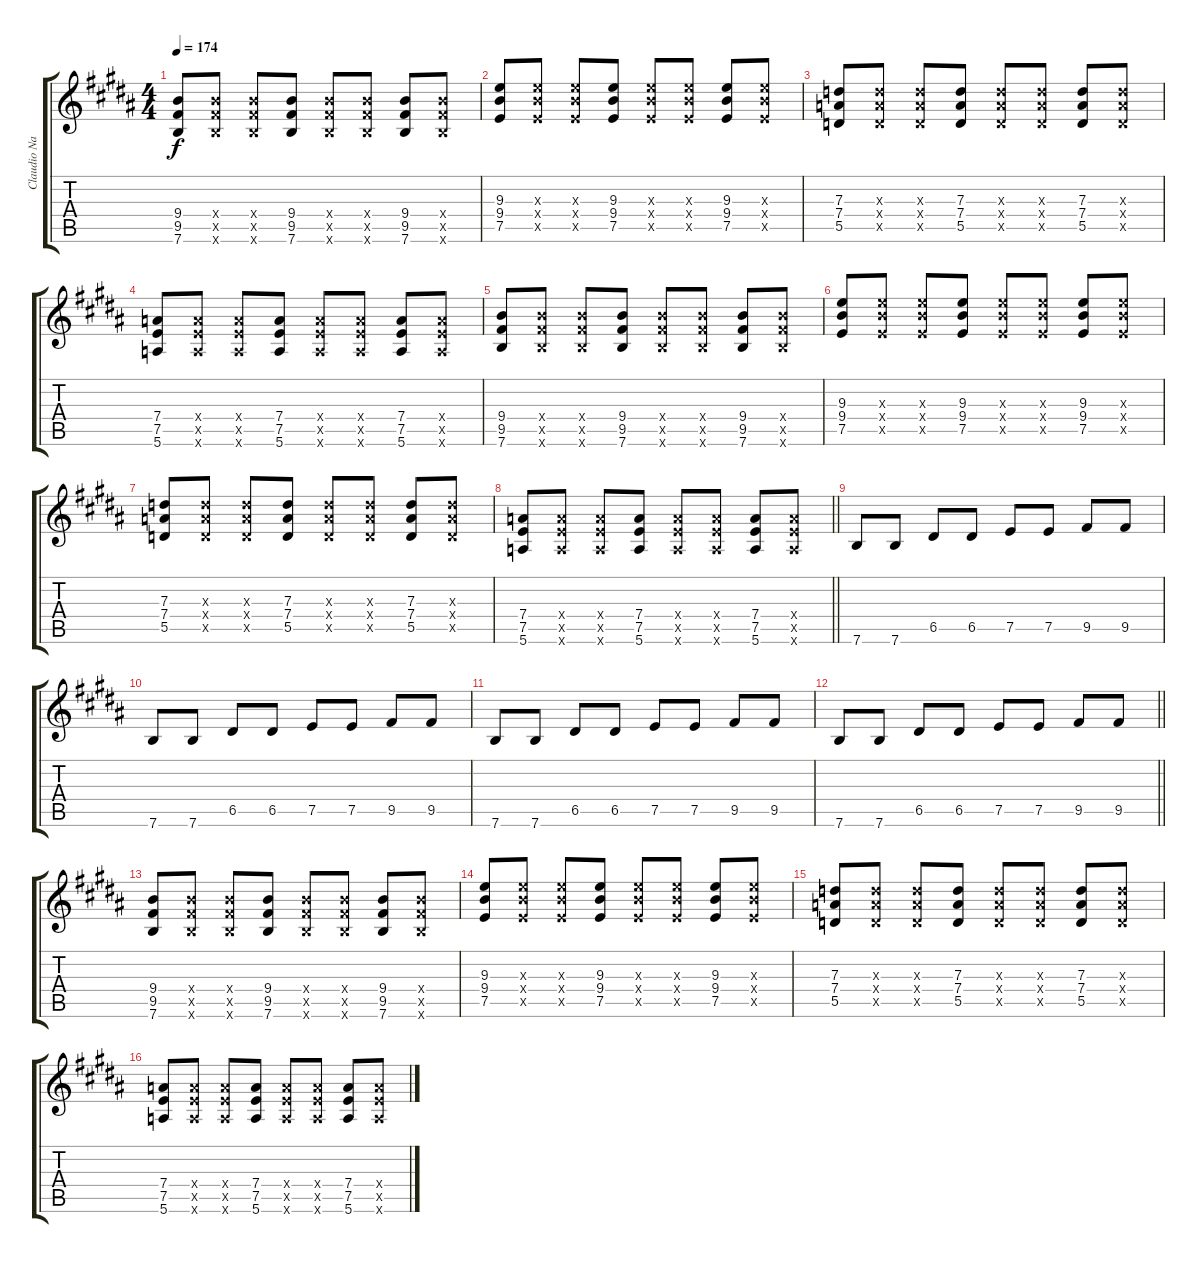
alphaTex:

\track ("Claudio Narea (Guitarra)" "Claudio Na") {instrument distortionguitar}
\staff {score tabs}
\tuning (E4 B3 G3 D3 A2 E2) {hide}
\ts (4 4)
\tempo 174
\clef g2
\ks b
(9.4 9.5 7.6).8{dy f} (9.4{x} 9.5{x} 7.6{x}).8 (9.4{x} 9.5{x} 7.6{x}).8 (9.4 9.5 7.6).8 (9.4{x} 9.5{x} 7.6{x}).8 (9.4{x} 9.5{x} 7.6{x}).8 (9.4 9.5 7.6).8 (9.4{x} 9.5{x} 7.6{x}).8 |
(9.3 9.4 7.5).8 (9.3{x} 9.4{x} 7.5{x}).8 (9.3{x} 9.4{x} 7.5{x}).8 (9.3 9.4 7.5).8 (9.3{x} 9.4{x} 7.5{x}).8 (9.3{x} 9.4{x} 7.5{x}).8 (9.3 9.4 7.5).8 (9.3{x} 9.4{x} 7.5{x}).8 |
(7.3 7.4 5.5).8 (7.3{x} 7.4{x} 5.5{x}).8 (7.3{x} 7.4{x} 5.5{x}).8 (7.3 7.4 5.5).8 (7.3{x} 7.4{x} 5.5{x}).8 (7.3{x} 7.4{x} 5.5{x}).8 (7.3 7.4 5.5).8 (7.3{x} 7.4{x} 5.5{x}).8 |
(7.4 7.5 5.6).8 (7.4{x} 7.5{x} 5.6{x}).8 (7.4{x} 7.5{x} 5.6{x}).8 (7.4 7.5 5.6).8 (7.4{x} 7.5{x} 5.6{x}).8 (7.4{x} 7.5{x} 5.6{x}).8 (7.4 7.5 5.6).8 (7.4{x} 7.5{x} 5.6{x}).8 |
(9.4 9.5 7.6).8 (9.4{x} 9.5{x} 7.6{x}).8 (9.4{x} 9.5{x} 7.6{x}).8 (9.4 9.5 7.6).8 (9.4{x} 9.5{x} 7.6{x}).8 (9.4{x} 9.5{x} 7.6{x}).8 (9.4 9.5 7.6).8 (9.4{x} 9.5{x} 7.6{x}).8 |
(9.3 9.4 7.5).8 (9.3{x} 9.4{x} 7.5{x}).8 (9.3{x} 9.4{x} 7.5{x}).8 (9.3 9.4 7.5).8 (9.3{x} 9.4{x} 7.5{x}).8 (9.3{x} 9.4{x} 7.5{x}).8 (9.3 9.4 7.5).8 (9.3{x} 9.4{x} 7.5{x}).8 |
(7.3 7.4 5.5).8 (7.3{x} 7.4{x} 5.5{x}).8 (7.3{x} 7.4{x} 5.5{x}).8 (7.3 7.4 5.5).8 (7.3{x} 7.4{x} 5.5{x}).8 (7.3{x} 7.4{x} 5.5{x}).8 (7.3 7.4 5.5).8 (7.3{x} 7.4{x} 5.5{x}).8 |
\barLineRight lightlight
(7.4 7.5 5.6).8 (7.4{x} 7.5{x} 5.6{x}).8 (7.4{x} 7.5{x} 5.6{x}).8 (7.4 7.5 5.6).8 (7.4{x} 7.5{x} 5.6{x}).8 (7.4{x} 7.5{x} 5.6{x}).8 (7.4 7.5 5.6).8 (7.4{x} 7.5{x} 5.6{x}).8 |
7.6.8 7.6.8 6.5.8 6.5.8 7.5.8 7.5.8 9.5.8 9.5.8 |
7.6.8 7.6.8 6.5.8 6.5.8 7.5.8 7.5.8 9.5.8 9.5.8 |
7.6.8 7.6.8 6.5.8 6.5.8 7.5.8 7.5.8 9.5.8 9.5.8 |
\barLineRight lightlight
7.6.8 7.6.8 6.5.8 6.5.8 7.5.8 7.5.8 9.5.8 9.5.8 |
(9.4 9.5 7.6).8 (9.4{x} 9.5{x} 7.6{x}).8 (9.4{x} 9.5{x} 7.6{x}).8 (9.4 9.5 7.6).8 (9.4{x} 9.5{x} 7.6{x}).8 (9.4{x} 9.5{x} 7.6{x}).8 (9.4 9.5 7.6).8 (9.4{x} 9.5{x} 7.6{x}).8 |
(9.3 9.4 7.5).8 (9.3{x} 9.4{x} 7.5{x}).8 (9.3{x} 9.4{x} 7.5{x}).8 (9.3 9.4 7.5).8 (9.3{x} 9.4{x} 7.5{x}).8 (9.3{x} 9.4{x} 7.5{x}).8 (9.3 9.4 7.5).8 (9.3{x} 9.4{x} 7.5{x}).8 |
(7.3 7.4 5.5).8 (7.3{x} 7.4{x} 5.5{x}).8 (7.3{x} 7.4{x} 5.5{x}).8 (7.3 7.4 5.5).8 (7.3{x} 7.4{x} 5.5{x}).8 (7.3{x} 7.4{x} 5.5{x}).8 (7.3 7.4 5.5).8 (7.3{x} 7.4{x} 5.5{x}).8 |
(7.4 7.5 5.6).8 (7.4{x} 7.5{x} 5.6{x}).8 (7.4{x} 7.5{x} 5.6{x}).8 (7.4 7.5 5.6).8 (7.4{x} 7.5{x} 5.6{x}).8 (7.4{x} 7.5{x} 5.6{x}).8 (7.4 7.5 5.6).8 (7.4{x} 7.5{x} 5.6{x}).8
